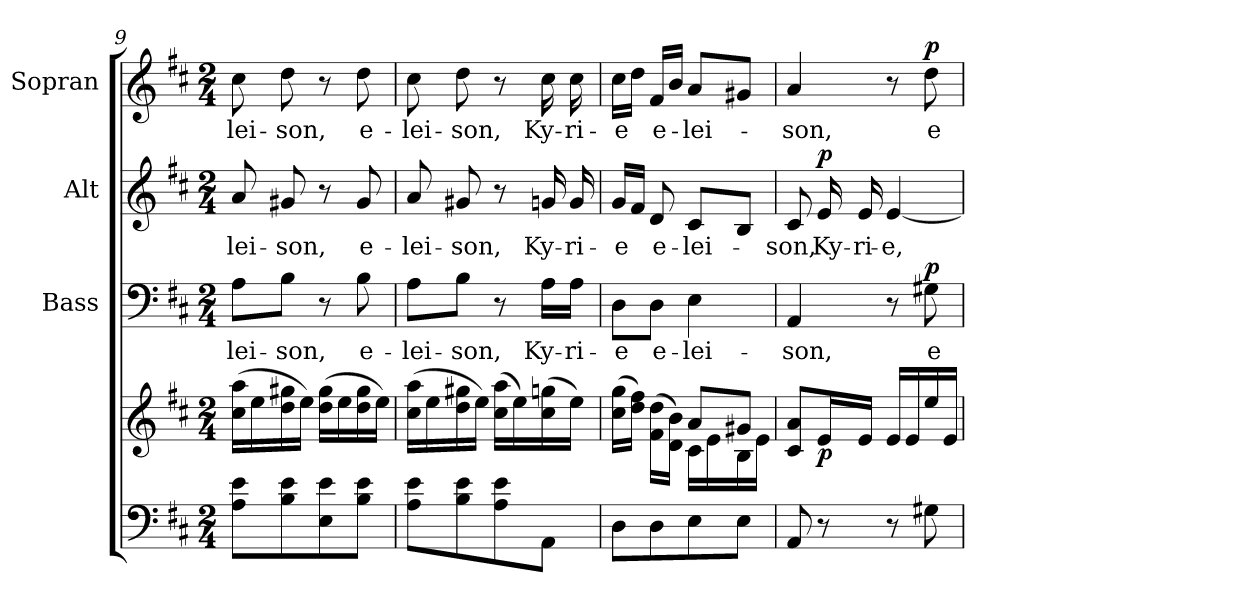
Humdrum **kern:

**kern	**kern	**dynam	**kern	**text	**dynam	**kern	**text	**dynam	**kern	**text	**dynam
*part4	*part4	*part4	*part3	*part3	*part3	*part2	*part2	*part2	*part1	*part1	*part1
*staff5	*staff4	*staff4/5	*staff3	*staff3	*staff3	*staff2	*staff2	*staff2	*staff1	*staff1	*staff1
*	*	*	*I"Bass	*	*	*I"Alt	*	*	*I"Sopran	*	*
*	*	*	*I'B.	*	*	*I'A.	*	*	*I'S.	*	*
!!LO:PB:g=z
*clefF4	*clefG2	*	*clefF4	*	*	*clefG2	*	*	*clefG2	*	*
*k[f#c#]	*k[f#c#]	*	*k[f#c#]	*	*	*k[f#c#]	*	*	*k[f#c#]	*	*
*D:	*D:	*	*D:	*	*	*D:	*	*	*D:	*	*
*M2/4	*M2/4	*	*M2/4	*	*	*M2/4	*	*	*M2/4	*	*
=9	=9	=9	=9	=9	=9	=9	=9	=9	=9	=9	=9
!	!	!	!	!LO:LY:b	!	!	!LO:LY:b	!	!	!LO:LY:b	!
8A\ 8e\L	(>16cc#\ 16aa\LL	.	8A\L	-lei-	.	8a/	-lei-	.	8cc#\	-lei-	.
.	16ee\	.	.	.	.	.	.	.	.	.	.
!	!	!	!	!LO:LY:b	!	!	!LO:LY:b	!	!	!LO:LY:b	!
8B\ 8e\	16dd\ 16gg#X\	.	8B\J	-son,	.	8g#X/	-son,	.	8dd\	-son,	.
.	16ee\JJ)	.	.	.	.	.	.	.	.	.	.
8E\ 8e\	(>16dd\ 16gg#\LL	.	8r	.	.	8r	.	.	8r	.	.
.	16ee\	.	.	.	.	.	.	.	.	.	.
!	!	!	!	!LO:LY:b	!	!	!LO:LY:b	!	!	!LO:LY:b	!
8B\ 8e\J	16dd\ 16gg#\	.	8B\	e-	.	8g#/	e-	.	8dd\	e-	.
.	16ee\JJ)	.	.	.	.	.	.	.	.	.	.
=10	=10	=10	=10	=10	=10	=10	=10	=10	=10	=10	=10
!	!	!	!	!LO:LY:b	!	!	!LO:LY:b	!	!	!LO:LY:b	!
8A\ 8e\L	(>16cc#\ 16aa\LL	.	8A\L	-lei-	.	8a/	-lei-	.	8cc#\	-lei-	.
.	16ee\	.	.	.	.	.	.	.	.	.	.
!	!	!	!	!LO:LY:b	!	!	!LO:LY:b	!	!	!LO:LY:b	!
8B\ 8e\	16dd\ 16gg#X\	.	8B\J	-son,	.	8g#X/	-son,	.	8dd\	-son,	.
.	16ee\JJ)	.	.	.	.	.	.	.	.	.	.
8A\ 8e\	(>16cc#\ 16aa\LL	.	8r	.	.	8r	.	.	8r	.	.
.	16ee\)	.	.	.	.	.	.	.	.	.	.
!	!	!	!	!LO:LY:b	!	!	!LO:LY:b	!	!	!LO:LY:b	!
8AA\J	(>16cc#\ 16ggn\	.	16A\LL	Ky-	.	16gn/	Ky-	.	16cc#\	Ky-	.
!	!	!	!	!LO:LY:b	!	!	!LO:LY:b	!	!	!LO:LY:b	!
.	16ee\JJ)	.	16A\JJ	-ri-	.	16g/	-ri-	.	16cc#\	-ri-	.
=11	=11	=11	=11	=11	=11	=11	=11	=11	=11	=11	=11
*	*^	*	*	*	*	*	*	*	*	*	*
!	!	!	!	!	!LO:LY:b	!	!	!LO:LY:b	!	!	!LO:LY:b	!
8D\L	(>16cc#\ 16gg\LL	4ryy	.	8D\L	-e	.	16g/LL	-e	.	16cc#\LL	-e	.
.	16dd\ 16ff#\JJ)	.	.	.	.	.	16f#/JJ	.	.	16dd\JJ	.	.
!	!	!	!	!	!LO:LY:b	!	!	!LO:LY:b	!	!	!LO:LY:b	!
8D\	(>16f#\ 16dd\LL	.	.	8D\J	e-	.	8d/	e-	.	16f#/LL	e-	.
.	16d\ 16b\JJ)	.	.	.	.	.	.	.	.	16b/JJ	.	.
!	!	!	!	!	!LO:LY:b	!	!	!LO:LY:b	!	!	!LO:LY:b	!
8E\	8a/L	16c#\LL	.	4E\	-lei-	.	8c#/L	-lei-	.	8a/L	-lei-	.
.	.	16e\	.	.	.	.	.	.	.	.	.	.
8E\J	8g#X/J	16B\	.	.	.	.	8B/J	.	.	8g#X/J	.	.
.	.	16e\JJ	.	.	.	.	.	.	.	.	.	.
=12	=12	=12	=12	=12	=12	=12	=12	=12	=12	=12	=12	=12
!	!	!	!	!	!LO:LY:b	!	!	!LO:LY:b	!	!	!LO:LY:b	!
*	*v	*v	*	*	*	*	*	*	*	*	*	*
8AA/	8c#/ 8a/L	.	4AA/	-son,	.	8c#/	-son,	.	4a/	-son,	.
!	!	!LO:DY:b	!	!	!	!	!LO:LY:b	!LO:DY:a	!	!	!
8r	16e/L	p	.	.	.	16e/	Ky-	p	.	.	.
!	!	!	!	!	!	!	!LO:LY:b	!	!	!	!
.	16e/JJ	.	.	.	.	16e/	-ri-	.	.	.	.
!	!	!	!	!	!	!	!LO:LY:b	!	!	!	!
8r	16e/LL	.	8r	.	.	[4e/	-e,	.	8r	.	.
.	16e/	.	.	.	.	.	.	.	.	.	.
!	!	!	!	!LO:LY:b	!LO:DY:a	!	!	!	!	!LO:LY:b	!LO:DY:a
8G#X\	16ee/	.	8G#X\	e-	p	.	.	.	8dd\	e-	p
.	16e/JJ	.	.	.	.	.	.	.	.	.	.
=	=	=	=	=	=	=	=	=	=	=	=
*-	*-	*-	*-	*-	*-	*-	*-	*-	*-	*-	*-
